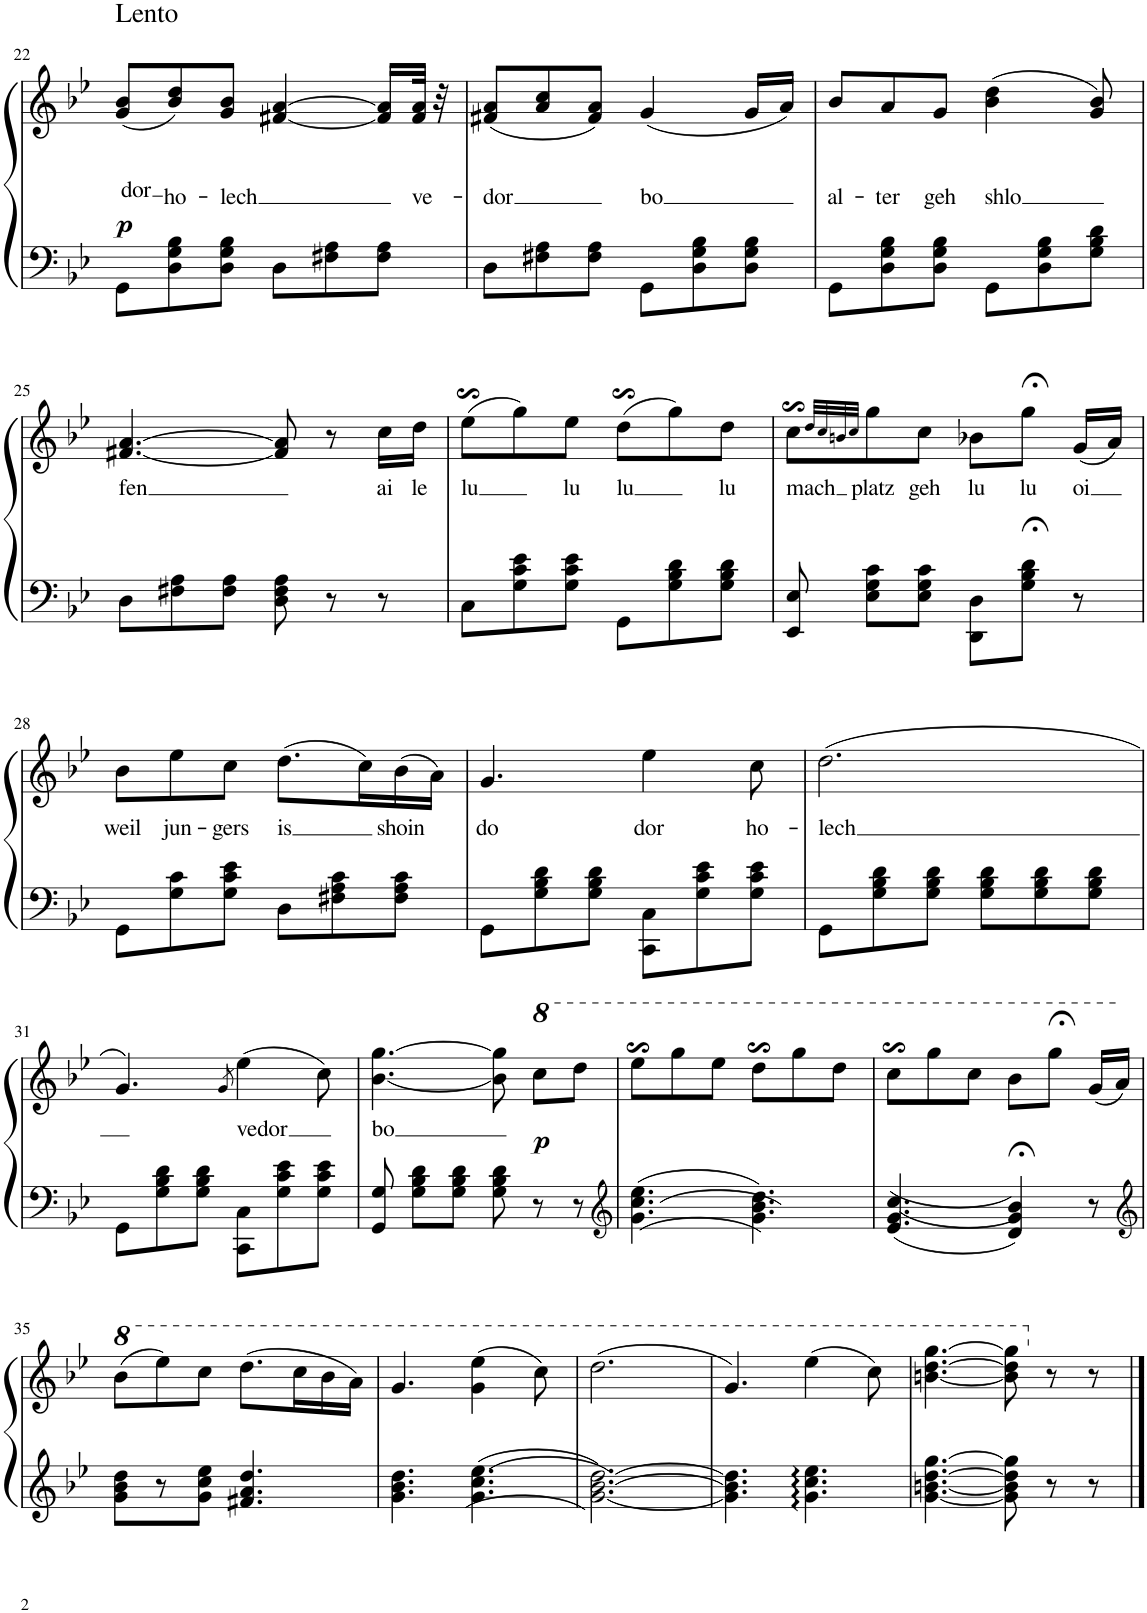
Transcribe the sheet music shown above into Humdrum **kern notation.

**kern	**kern	**text	**dynam
*part1	*part1	*part1	*part1
*staff2	*staff1	*staff1	*staff1/2
*I"Klavier	*	*	*
*I'Klav.	*	*	*
!!LO:PB:g=z
*clefF4	*clefG2	*	*
*k[b-e-]	*k[b-e-]	*	*
*M6/8	*M6/8	*	*
=22	=22	=22	=22
!	!LO:TX:a:t=Lento	!	!
!	!	!LO:LY:b	!LO:DY:b
8GG\L	(8g/ 8b-/L	dor	p
!	!	!LO:LY:b	!
8D\ 8G\ 8B-\	8b-/ 8dd/)	ho-	.
!	!	!LO:LY:b	!
8D\ 8G\ 8B-\J	8g/ 8b-/J	-lech	.
8D\L	[4f#X/ [4a/	.	.
8F#X\ 8A\	.	.	.
8F#\ 8A\J	16f#/] 16a/]LL	.	.
!	!	!LO:LY:b	!
.	32f#/ 32a/JJk	ve-	.
.	32r	.	.
=23	=23	=23	=23
!	!	!LO:LY:b	!
8D\L	(8f#X/ 8a/L	-dor	.
8F#X\ 8A\	8a/ 8cc/	.	.
8F#\ 8A\J	8f#/ 8a/J)	.	.
!	!	!LO:LY:b	!
8GG\L	(4g/	bo	.
8D\ 8G\ 8B-\	.	.	.
8D\ 8G\ 8B-\J	16g/LL	.	.
.	16a/JJ)	.	.
=24	=24	=24	=24
!	!	!LO:LY:b	!
8GG\L	8b-/L	al-	.
!	!	!LO:LY:b	!
8D\ 8G\ 8B-\	8a/	-ter	.
!	!	!LO:LY:b	!
8D\ 8G\ 8B-\J	8g/J	geh	.
!	!	!LO:LY:b	!
8GG\L	(4b-\ 4dd\	shlo	.
8D\ 8G\ 8B-\	.	.	.
8G\ 8B-\ 8d\J	8g/ 8b-/)	.	.
!!LO:LB:g=z
=25	=25	=25	=25
!	!	!LO:LY:b	!
8D\L	[4.f#X/ [4.a/	fen	.
8F#X\ 8A\	.	.	.
8F#\ 8A\J	.	.	.
8D\ 8F#\ 8A\	8f#/] 8a/]	.	.
8r	8r	.	.
!	!	!LO:LY:b	!
8r	16cc\LL	ai	.
!	!	!LO:LY:b	!
.	16dd\JJ	le	.
=26	=26	=26	=26
!	!	!LO:LY:b	!
8C\L	(8ee-s$Ss\L	lu	.
8G\ 8c\ 8e-\	8gg\)	.	.
!	!	!LO:LY:b	!
8G\ 8c\ 8e-\J	8ee-\J	lu	.
!	!	!LO:LY:b	!
8GG\L	(8dds$sS\L	lu	.
8G\ 8B-\ 8d\	8gg\)	.	.
!	!	!LO:LY:b	!
8G\ 8B-\ 8d\J	8dd\J	lu	.
=27	=27	=27	=27
!	!	!LO:LY:b	!
8EE-/ 8E-/	8ccs$SS\L	mach	.
.	32qdd/LLL	.	.
.	32qcc/	.	.
.	32qbn/	.	.
.	32qcc/JJJ	.	.
!	!	!LO:LY:b	!
8E-\ 8G\ 8c\L	8gg\	platz	.
!	!	!LO:LY:b	!
8E-\ 8G\ 8c\J	8cc\J	geh	.
!	!	!LO:LY:b	!
8DD\ 8D\L	8b-X\L	lu	.
!	!	!LO:LY:b	!
8G\;< 8B-\;< 8d\;<J	8gg;<\J	lu	.
!	!	!LO:LY:b	!
8r	(16g/LL	oi	.
.	16a/JJ)	.	.
!!LO:LB:g=z
=28	=28	=28	=28
!	!	!LO:LY:b	!
8GG\L	8b-\L	weil	.
!	!	!LO:LY:b	!
8G\ 8c\	8ee-\	jun-	.
!	!	!LO:LY:b	!
8G\ 8c\ 8e-\J	8cc\J	-gers	.
!	!	!LO:LY:b	!
8D\L	(8.dd\L	is	.
8F#X\ 8A\ 8c\	.	.	.
.	16cc\L)	.	.
!	!	!LO:LY:b	!
8F#\ 8A\ 8c\J	(16b-\	shoin	.
.	16a\JJ)	.	.
=29	=29	=29	=29
!	!	!LO:LY:b	!
8GG\L	4.g/	do	.
8G\ 8B-\ 8d\	.	.	.
8G\ 8B-\ 8d\J	.	.	.
!	!	!LO:LY:b	!
8CC\ 8C\L	4ee-\	dor	.
8G\ 8c\ 8e-\	.	.	.
!	!	!LO:LY:b	!
8G\ 8c\ 8e-\J	8cc\	ho-	.
=30	=30	=30	=30
!	!	!LO:LY:b	!
8GG\L	(2.dd\	-lech	.
8G\ 8B-\ 8d\	.	.	.
8G\ 8B-\ 8d\J	.	.	.
8G\ 8B-\ 8d\L	.	.	.
8G\ 8B-\ 8d\	.	.	.
8G\ 8B-\ 8d\J	.	.	.
!!LO:LB:g=z
=31	=31	=31	=31
8GG\L	4.g/)	.	.
8G\ 8B-\ 8d\	.	.	.
8G\ 8B-\ 8d\J	.	.	.
.	8qg/	.	.
!	!	!LO:LY:b	!
8CC\ 8C\L	(4ee-\	vedor	.
8G\ 8c\ 8e-\	.	.	.
8G\ 8c\ 8e-\J	8cc\)	.	.
=32	=32	=32	=32
!	!	!LO:LY:b	!
8GG/ 8G/	[4.b-\ [4.gg\	bo	.
8G\ 8B-\ 8d\L	.	.	.
8G\ 8B-\ 8d\J	.	.	.
8G\ 8B-\ 8d\	8b-\] 8gg\]	.	.
*	*8va	*	*
!	!	!	!LO:DY:b
8r	8ccc\L	.	p
8r	8ddd\J	.	.
=33	=33	=33	=33
*clefG2	*	*	*
*	*X8va	*	*
4.g\ 4.cc\ 4.ee-\	8ee-s$Ss\L	.	.
.	8gg\	.	.
.	8ee-\J	.	.
4.g\ 4.b-\ 4.dd\	8dds$sS\L	.	.
.	8gg\	.	.
.	8dd\J	.	.
=34	=34	=34	=34
4.e-/ 4.g/ 4.cc/	8ccs$SS\L	.	.
.	8gg\	.	.
.	8cc\J	.	.
4d/;< 4g/;< 4b-/;<	8b-\L	.	.
.	8gg;<\J	.	.
8r	(16g/LL	.	.
.	16a/JJ)	.	.
!!LO:LB:g=z
=35	=35	=35	=35
*clefG2	*	*	*
*	*8va	*	*
8g\ 8b-\ 8dd\L	(8bb-\L	.	.
8r	8eee-\)	.	.
8g\ 8cc\ 8ee-\J	8ccc\J	.	.
4.f#X/ 4.a/ 4.dd/	(8.ddd\L	.	.
.	16ccc\L	.	.
.	16bb-\	.	.
.	16aa\JJ)	.	.
=36	=36	=36	=36
4.g\ 4.b-\ 4.dd\	4.gg/	.	.
4.g\ 4.cc\ 4.ee-\	(4gg\ 4eee-\	.	.
.	8ccc\)	.	.
=37	=37	=37	=37
[2.g\ [2.b-\ [2.dd\	(2.ddd\	.	.
=38	=38	=38	=38
4.g\] 4.b-\] 4.dd\]	4.gg/)	.	.
4.g\: 4.cc\: 4.ee-\:	(4eee-\	.	.
.	8ccc\)	.	.
=39	=39	=39	=39
[4.g\ [4.bn\ [4.dd\ [4.gg\	[4.bbn\ [4.ddd\ [4.ggg\	.	.
8g\] 8b\] 8dd\] 8gg\]	8bb\] 8ddd\] 8ggg\]	.	.
*	*X8va	*	*
8r	8r	.	.
8r	8r	.	.
==	==	==	==
*-	*-	*-	*-
